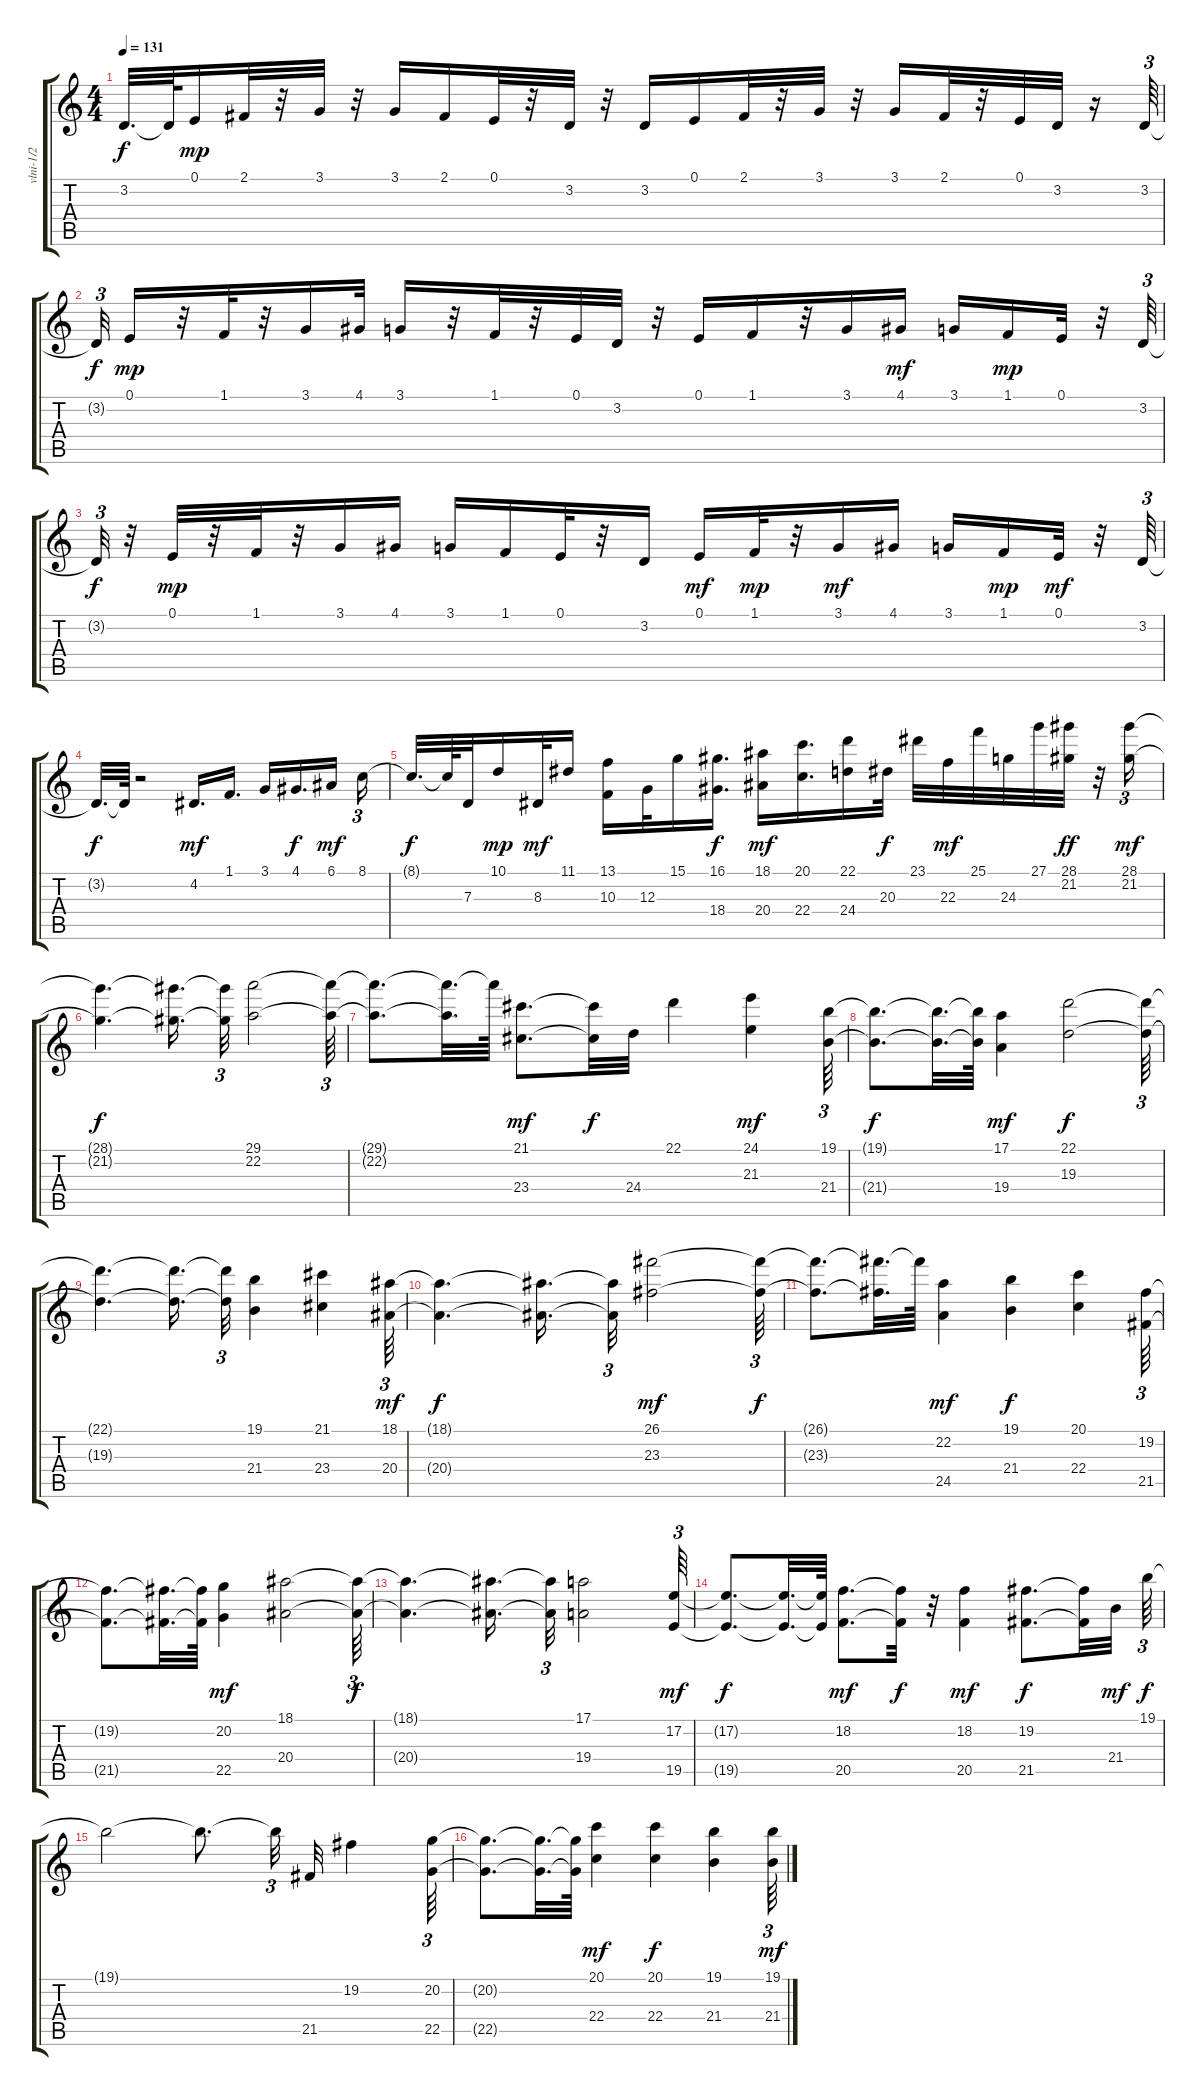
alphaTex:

\track ("vlni-1/2" "vlni-1/2") {instrument stringensemble2}
\staff {score tabs}
\tuning (E4 B3 G3 D3 A2 E2) {hide}
\ts (4 4)
\tempo 131
\clef g2
\ks c
3.2{t}.32{d dy f} 3.2{t}.64 0.1.16{dy mp} 2.1.32 r.32 3.1.32 r.32 3.1.16 2.1.16 0.1.32 r.32 3.2.32 r.32 3.2.16 0.1.16 2.1.32 r.32 3.1.32 r.32 3.1.16 2.1.32 r.32 0.1.32 3.2.32 r.16 3.2.64{tu (3 2)} |
3.2{t}.32{tu (3 2) dy f} 0.1.16{dy mp} r.32 1.1.32 r.32 3.1.16 4.1.32 3.1.16 r.32 1.1.32 r.32 0.1.32 3.2.32 r.32 0.1.16 1.1.16 r.32 3.1.16 4.1.16{dy mf} 3.1.16 1.1.16{dy mp} 0.1.32 r.32 3.2.64{tu (3 2)} |
3.2{t}.32{tu (3 2) dy f} r.32 0.1.32{dy mp} r.32 1.1.32 r.32 3.1.16 4.1.16 3.1.16 1.1.16 0.1.32 r.32 3.2.16 0.1.16{dy mf} 1.1.32{dy mp} r.32 3.1.16{dy mf} 4.1.16 3.1.16 1.1.16{dy mp} 0.1.32{dy mf} r.32 3.2.64{tu (3 2)} |
3.2{t}.32{d dy f} 3.2{t}.64 r.2 4.2.16{d dy mf} 1.1.16{d} 3.1.16 4.1.16{d dy f} 6.1.16{dy mf beam splitsecondary} 8.1.16{tu (3 2)} |
8.1{t}.32{d dy f} 8.1{t}.64 7.3.32 10.1.16{dy mp} 8.3.32{dy mf} 11.1.16 (13.1 10.3).16 12.3.32 15.1.16 (16.1 18.4).16{d dy f} (18.1 20.4).16{dy mf} (20.1 22.4).16{d} (22.1 24.4).16 20.3.32{dy f} 23.1.32 22.3.32{dy mf} 25.1.32 24.3.32 27.1.32 (28.1 21.2).32{dy ff} r.32 (28.1 21.2).16{tu (3 2) dy mf} |
(28.1{t} 21.2{t}).4{d dy f} (28.1{t} 21.2{t}).16{d} (28.1{t} 21.2{t}).32{tu (3 2)} (29.1 22.2).2 (29.1{t} 22.2{t}).64{tu (3 2)} |
(29.1{t} 22.2{t}).8{d} (29.1{t} 22.2{t}).32{d} 29.1{t}.64 (21.1 23.4).8{d dy mf} (21.1{t} 23.4{t}).32{dy f} 24.4.32 22.1.4 (24.1 21.3).4{dy mf} (19.1 21.4).64{tu (3 2)} |
(19.1{t} 21.4{t}).8{d dy f} (19.1{t} 21.4{t}).32{d} (19.1{t} 21.4{t}).64 (17.1 19.4).4{dy mf} (22.1 19.3).2{dy f} (22.1{t} 19.3{t}).64{tu (3 2)} |
(22.1{t} 19.3{t}).4{d} (22.1{t} 19.3{t}).16{d} (22.1{t} 19.3{t}).32{tu (3 2)} (19.1 21.4).4 (21.1 23.4).4 (18.1 20.4).64{tu (3 2) dy mf} |
(18.1{t} 20.4{t}).4{d dy f} (18.1{t} 20.4{t}).16{d} (18.1{t} 20.4{t}).32{tu (3 2)} (26.1 23.3).2{dy mf} (26.1{t} 23.3{t}).64{tu (3 2) dy f} |
(26.1{t} 23.3{t}).8{d} (26.1{t} 23.3{t}).32{d} 26.1{t}.64 (22.2 24.5).4{dy mf} (19.1 21.4).4{dy f} (20.1 22.4).4 (19.2 21.5).64{tu (3 2)} |
(19.2{t} 21.5{t}).8{d} (19.2{t} 21.5{t}).32{d} (19.2{t} 21.5{t}).64 (20.2 22.5).4{dy mf} (18.1 20.4).2 (18.1{t} 20.4{t}).64{tu (3 2) dy f} |
(18.1{t} 20.4{t}).4{d} (18.1{t} 20.4{t}).16{d} (18.1{t} 20.4{t}).32{tu (3 2)} (17.1 19.4).2 (17.2 19.5).64{tu (3 2) dy mf} |
(17.2{t} 19.5{t}).8{d dy f} (17.2{t} 19.5{t}).32{d} (17.2{t} 19.5{t}).64 (18.2 20.5).8{d dy mf} (18.2{t} 20.5{t}).32{dy f} r.32 (18.2 20.5).4{dy mf} (19.2 21.5).8{d dy f} (19.2{t} 21.5{t}).32 21.4.32{dy mf} 19.1.64{tu (3 2) dy f} |
19.1{t}.2 19.1{t}.8{d} 19.1{t}.32{tu (3 2)} 21.5.32 19.2.4 (20.2 22.5).64{tu (3 2)} |
(20.2{t} 22.5{t}).8{d} (20.2{t} 22.5{t}).32{d} (20.2{t} 22.5{t}).64 (20.1 22.4).4{dy mf} (20.1 22.4).4{dy f} (19.1 21.4).4 (19.1 21.4).64{tu (3 2) dy mf}
